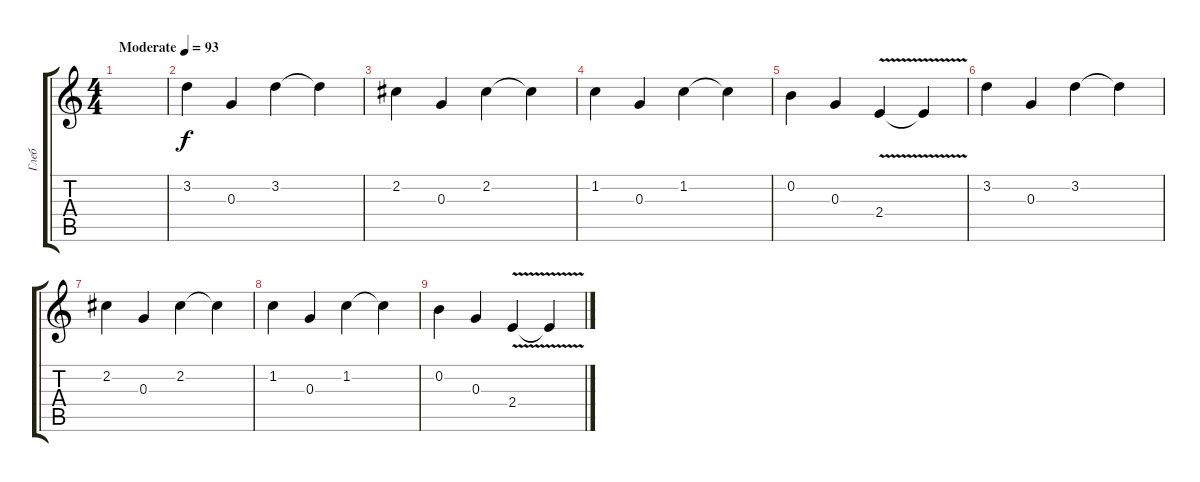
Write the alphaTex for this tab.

\track ("Глеб" "Глеб") {instrument electricguitarclean}
\staff {score tabs}
\tuning (E4 B3 G3 D3 A2 E2) {hide}
\ts (4 4)
\tempo (93 "Moderate")
\clef g2
\ks c
|
3.2.4 0.3.4 3.2.4 3.2{t}.4 |
2.2.4 0.3.4 2.2.4 2.2{t}.4 |
1.2.4 0.3.4 1.2.4 1.2{t}.4 |
0.2.4 0.3.4 2.4{v}.4 2.4{t}.4 |
3.2.4 0.3.4 3.2.4 3.2{t}.4 |
2.2.4 0.3.4 2.2.4 2.2{t}.4 |
1.2.4 0.3.4 1.2.4 1.2{t}.4 |
0.2.4 0.3.4 2.4{v}.4 2.4{t}.4
